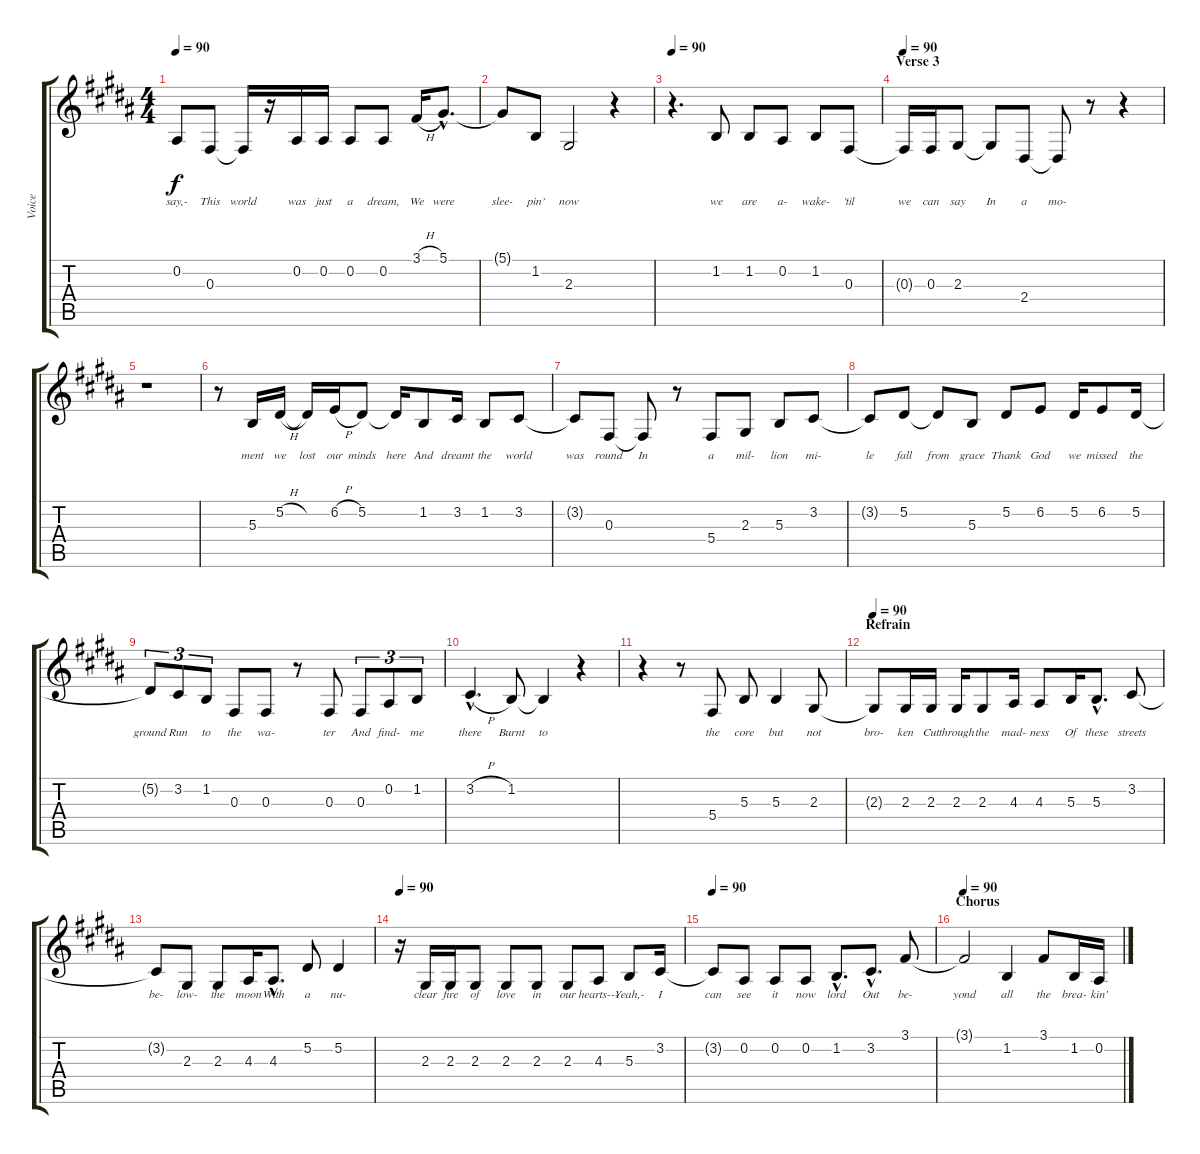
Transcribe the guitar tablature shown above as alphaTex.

\track ("Voice" "Voice") {instrument clarinet}
\staff {score tabs}
\tuning (Eb4 Bb3 Gb3 Db3 Ab2 Eb2) {hide}
\ts (4 4)
\tempo 90
\clef g2
\ks b
0.2{t}.8{lyrics (0 "say,-") lyrics (1 "") lyrics (2 "") lyrics (3 "") lyrics (4 "") dy f} 0.3.8{lyrics (0 "This") lyrics (1 "") lyrics (2 "") lyrics (3 "") lyrics (4 "")} 0.3{t}.16{lyrics (0 "world") lyrics (1 "") lyrics (2 "") lyrics (3 "") lyrics (4 "")} r.16 0.2.16{lyrics (0 "was") lyrics (1 "") lyrics (2 "") lyrics (3 "") lyrics (4 "")} 0.2.16{lyrics (0 "just") lyrics (1 "") lyrics (2 "") lyrics (3 "") lyrics (4 "")} 0.2.8{lyrics (0 "a") lyrics (1 "") lyrics (2 "") lyrics (3 "") lyrics (4 "")} 0.2.8{lyrics (0 "dream,") lyrics (1 "") lyrics (2 "") lyrics (3 "") lyrics (4 "")} 3.1{h}.16{lyrics (0 "We") lyrics (1 "") lyrics (2 "") lyrics (3 "") lyrics (4 "")} 5.1{hac}.8{d lyrics (0 "were") lyrics (1 "") lyrics (2 "") lyrics (3 "") lyrics (4 "")} |
5.1{t}.8{lyrics (0 "slee-") lyrics (1 "") lyrics (2 "") lyrics (3 "") lyrics (4 "")} 1.2.8{lyrics (0 "pin’") lyrics (1 "") lyrics (2 "") lyrics (3 "") lyrics (4 "")} 2.3.2{lyrics (0 "now") lyrics (1 "") lyrics (2 "") lyrics (3 "") lyrics (4 "")} r.4 |
\tempo 90
r.4{d} 1.2.8{lyrics (0 "we") lyrics (1 "") lyrics (2 "") lyrics (3 "") lyrics (4 "")} 1.2.8{lyrics (0 "are") lyrics (1 "") lyrics (2 "") lyrics (3 "") lyrics (4 "")} 0.2.8{lyrics (0 "a-") lyrics (1 "") lyrics (2 "") lyrics (3 "") lyrics (4 "")} 1.2.8{lyrics (0 "wake-") lyrics (1 "") lyrics (2 "") lyrics (3 "") lyrics (4 "")} 0.3.8{lyrics (0 "’til") lyrics (1 "") lyrics (2 "") lyrics (3 "") lyrics (4 "")} |
\section ("" "Verse 3")
\tempo 90
0.3{t}.16{lyrics (0 "we") lyrics (1 "") lyrics (2 "") lyrics (3 "") lyrics (4 "")} 0.3.16{lyrics (0 "can") lyrics (1 "") lyrics (2 "") lyrics (3 "") lyrics (4 "")} 2.3.8{lyrics (0 "say") lyrics (1 "") lyrics (2 "") lyrics (3 "") lyrics (4 "")} 2.3{t}.8{lyrics (0 "In") lyrics (1 "") lyrics (2 "") lyrics (3 "") lyrics (4 "")} 2.4.8{lyrics (0 "a") lyrics (1 "") lyrics (2 "") lyrics (3 "") lyrics (4 "")} 2.4{t}.8{lyrics (0 "mo-") lyrics (1 "") lyrics (2 "") lyrics (3 "") lyrics (4 "")} r.8 r.4 |
r.1 |
r.8 5.3.16{lyrics (0 "ment") lyrics (1 "") lyrics (2 "") lyrics (3 "") lyrics (4 "")} 5.2{h}.16{lyrics (0 "we") lyrics (1 "") lyrics (2 "") lyrics (3 "") lyrics (4 "")} 5.2{t}.16{lyrics (0 "lost") lyrics (1 "") lyrics (2 "") lyrics (3 "") lyrics (4 "")} 6.2{h}.16{lyrics (0 "our") lyrics (1 "") lyrics (2 "") lyrics (3 "") lyrics (4 "")} 5.2.8{lyrics (0 "minds") lyrics (1 "") lyrics (2 "") lyrics (3 "") lyrics (4 "")} 5.2{t}.16{lyrics (0 "here") lyrics (1 "") lyrics (2 "") lyrics (3 "") lyrics (4 "")} 1.2.8{lyrics (0 "And") lyrics (1 "") lyrics (2 "") lyrics (3 "") lyrics (4 "")} 3.2.16{lyrics (0 "dreamt") lyrics (1 "") lyrics (2 "") lyrics (3 "") lyrics (4 "")} 1.2.8{lyrics (0 "the") lyrics (1 "") lyrics (2 "") lyrics (3 "") lyrics (4 "")} 3.2.8{lyrics (0 "world") lyrics (1 "") lyrics (2 "") lyrics (3 "") lyrics (4 "")} |
3.2{t}.8{lyrics (0 "was") lyrics (1 "") lyrics (2 "") lyrics (3 "") lyrics (4 "")} 0.3.8{lyrics (0 "round") lyrics (1 "") lyrics (2 "") lyrics (3 "") lyrics (4 "")} 0.3{t}.8{lyrics (0 "In") lyrics (1 "") lyrics (2 "") lyrics (3 "") lyrics (4 "")} r.8 5.4.8{lyrics (0 "a") lyrics (1 "") lyrics (2 "") lyrics (3 "") lyrics (4 "")} 2.3.8{lyrics (0 "mil-") lyrics (1 "") lyrics (2 "") lyrics (3 "") lyrics (4 "")} 5.3.8{lyrics (0 "lion") lyrics (1 "") lyrics (2 "") lyrics (3 "") lyrics (4 "")} 3.2.8{lyrics (0 "mi-") lyrics (1 "") lyrics (2 "") lyrics (3 "") lyrics (4 "")} |
3.2{t}.8{lyrics (0 "le") lyrics (1 "") lyrics (2 "") lyrics (3 "") lyrics (4 "")} 5.2.8{lyrics (0 "fall") lyrics (1 "") lyrics (2 "") lyrics (3 "") lyrics (4 "")} 5.2{t}.8{lyrics (0 "from") lyrics (1 "") lyrics (2 "") lyrics (3 "") lyrics (4 "")} 5.3.8{lyrics (0 "grace") lyrics (1 "") lyrics (2 "") lyrics (3 "") lyrics (4 "")} 5.2.8{lyrics (0 "Thank") lyrics (1 "") lyrics (2 "") lyrics (3 "") lyrics (4 "")} 6.2.8{lyrics (0 "God") lyrics (1 "") lyrics (2 "") lyrics (3 "") lyrics (4 "")} 5.2.16{lyrics (0 "we") lyrics (1 "") lyrics (2 "") lyrics (3 "") lyrics (4 "")} 6.2.8{lyrics (0 "missed") lyrics (1 "") lyrics (2 "") lyrics (3 "") lyrics (4 "")} 5.2.16{lyrics (0 "the") lyrics (1 "") lyrics (2 "") lyrics (3 "") lyrics (4 "")} |
5.2{t}.8{tu (3 2) lyrics (0 "ground") lyrics (1 "") lyrics (2 "") lyrics (3 "") lyrics (4 "")} 3.2.8{tu (3 2) lyrics (0 "Run") lyrics (1 "") lyrics (2 "") lyrics (3 "") lyrics (4 "")} 1.2.8{tu (3 2) lyrics (0 "to") lyrics (1 "") lyrics (2 "") lyrics (3 "") lyrics (4 "")} 0.3.8{lyrics (0 "the") lyrics (1 "") lyrics (2 "") lyrics (3 "") lyrics (4 "")} 0.3.8{lyrics (0 "wa-") lyrics (1 "") lyrics (2 "") lyrics (3 "") lyrics (4 "")} r.8 0.3.8{lyrics (0 "ter") lyrics (1 "") lyrics (2 "") lyrics (3 "") lyrics (4 "")} 0.3.8{tu (3 2) lyrics (0 "And") lyrics (1 "") lyrics (2 "") lyrics (3 "") lyrics (4 "")} 0.2.8{tu (3 2) lyrics (0 "find-") lyrics (1 "") lyrics (2 "") lyrics (3 "") lyrics (4 "")} 1.2.8{tu (3 2) lyrics (0 "me") lyrics (1 "") lyrics (2 "") lyrics (3 "") lyrics (4 "")} |
3.2{h hac}.4{d lyrics (0 "there") lyrics (1 "") lyrics (2 "") lyrics (3 "") lyrics (4 "")} 1.2.8{lyrics (0 "Burnt") lyrics (1 "") lyrics (2 "") lyrics (3 "") lyrics (4 "")} 1.2{t}.4{lyrics (0 "to") lyrics (1 "") lyrics (2 "") lyrics (3 "") lyrics (4 "")} r.4 |
r.4 r.8 5.4.8{lyrics (0 "the") lyrics (1 "") lyrics (2 "") lyrics (3 "") lyrics (4 "")} 5.3.8{lyrics (0 "core") lyrics (1 "") lyrics (2 "") lyrics (3 "") lyrics (4 "")} 5.3.4{lyrics (0 "but") lyrics (1 "") lyrics (2 "") lyrics (3 "") lyrics (4 "")} 2.3.8{lyrics (0 "not") lyrics (1 "") lyrics (2 "") lyrics (3 "") lyrics (4 "")} |
\section ("" "Refrain")
\tempo 90
2.3{t}.8{lyrics (0 "bro-") lyrics (1 "") lyrics (2 "") lyrics (3 "") lyrics (4 "")} 2.3.16{lyrics (0 "ken") lyrics (1 "") lyrics (2 "") lyrics (3 "") lyrics (4 "")} 2.3.16{lyrics (0 "Cut") lyrics (1 "") lyrics (2 "") lyrics (3 "") lyrics (4 "")} 2.3.16{lyrics (0 "through") lyrics (1 "") lyrics (2 "") lyrics (3 "") lyrics (4 "")} 2.3.8{lyrics (0 "the") lyrics (1 "") lyrics (2 "") lyrics (3 "") lyrics (4 "")} 4.3.16{lyrics (0 "mad-") lyrics (1 "") lyrics (2 "") lyrics (3 "") lyrics (4 "")} 4.3.8{lyrics (0 "ness") lyrics (1 "") lyrics (2 "") lyrics (3 "") lyrics (4 "")} 5.3.16{lyrics (0 "Of") lyrics (1 "") lyrics (2 "") lyrics (3 "") lyrics (4 "")} 5.3{hac}.8{d lyrics (0 "these") lyrics (1 "") lyrics (2 "") lyrics (3 "") lyrics (4 "")} 3.2.8{lyrics (0 "streets") lyrics (1 "") lyrics (2 "") lyrics (3 "") lyrics (4 "")} |
3.2{t}.8{lyrics (0 "be-") lyrics (1 "") lyrics (2 "") lyrics (3 "") lyrics (4 "")} 2.3.8{lyrics (0 "low-") lyrics (1 "") lyrics (2 "") lyrics (3 "") lyrics (4 "")} 2.3.8{lyrics (0 "the") lyrics (1 "") lyrics (2 "") lyrics (3 "") lyrics (4 "")} 4.3.16{lyrics (0 "moon") lyrics (1 "") lyrics (2 "") lyrics (3 "") lyrics (4 "")} 4.3{hac}.8{d lyrics (0 "With") lyrics (1 "") lyrics (2 "") lyrics (3 "") lyrics (4 "")} 5.2.8{lyrics (0 "a") lyrics (1 "") lyrics (2 "") lyrics (3 "") lyrics (4 "")} 5.2.4{lyrics (0 "nu-") lyrics (1 "") lyrics (2 "") lyrics (3 "") lyrics (4 "")} |
\tempo 90
r.16 2.3.16{lyrics (0 "clear") lyrics (1 "") lyrics (2 "") lyrics (3 "") lyrics (4 "")} 2.3.16{lyrics (0 "fire") lyrics (1 "") lyrics (2 "") lyrics (3 "") lyrics (4 "")} 2.3.8{lyrics (0 "of") lyrics (1 "") lyrics (2 "") lyrics (3 "") lyrics (4 "")} 2.3.8{lyrics (0 "love") lyrics (1 "") lyrics (2 "") lyrics (3 "") lyrics (4 "")} 2.3.8{lyrics (0 "in") lyrics (1 "") lyrics (2 "") lyrics (3 "") lyrics (4 "")} 2.3.8{lyrics (0 "our") lyrics (1 "") lyrics (2 "") lyrics (3 "") lyrics (4 "")} 4.3.8{lyrics (0 "hearts---") lyrics (1 "") lyrics (2 "") lyrics (3 "") lyrics (4 "")} 5.3.8{lyrics (0 "Yeah,-") lyrics (1 "") lyrics (2 "") lyrics (3 "") lyrics (4 "")} 3.2.16{lyrics (0 "I") lyrics (1 "") lyrics (2 "") lyrics (3 "") lyrics (4 "")} |
\tempo 90
3.2{t}.8{lyrics (0 "can") lyrics (1 "") lyrics (2 "") lyrics (3 "") lyrics (4 "")} 0.2.8{lyrics (0 "see") lyrics (1 "") lyrics (2 "") lyrics (3 "") lyrics (4 "")} 0.2.8{lyrics (0 "it") lyrics (1 "") lyrics (2 "") lyrics (3 "") lyrics (4 "")} 0.2.8{lyrics (0 "now") lyrics (1 "") lyrics (2 "") lyrics (3 "") lyrics (4 "")} 1.2{hac}.8{d lyrics (0 "lord") lyrics (1 "") lyrics (2 "") lyrics (3 "") lyrics (4 "")} 3.2{hac}.8{d lyrics (0 "Out") lyrics (1 "") lyrics (2 "") lyrics (3 "") lyrics (4 "")} 3.1.8{lyrics (0 "be-") lyrics (1 "") lyrics (2 "") lyrics (3 "") lyrics (4 "")} |
\section ("" "Chorus")
\tempo 90
3.1{t}.2{lyrics (0 "yond") lyrics (1 "") lyrics (2 "") lyrics (3 "") lyrics (4 "") volume 15} 1.2.4{lyrics (0 "all") lyrics (1 "") lyrics (2 "") lyrics (3 "") lyrics (4 "")} 3.1.8{lyrics (0 "the") lyrics (1 "") lyrics (2 "") lyrics (3 "") lyrics (4 "")} 1.2.16{lyrics (0 "brea-") lyrics (1 "") lyrics (2 "") lyrics (3 "") lyrics (4 "")} 0.2.16{lyrics (0 "kin’") lyrics (1 "") lyrics (2 "") lyrics (3 "") lyrics (4 "")}
